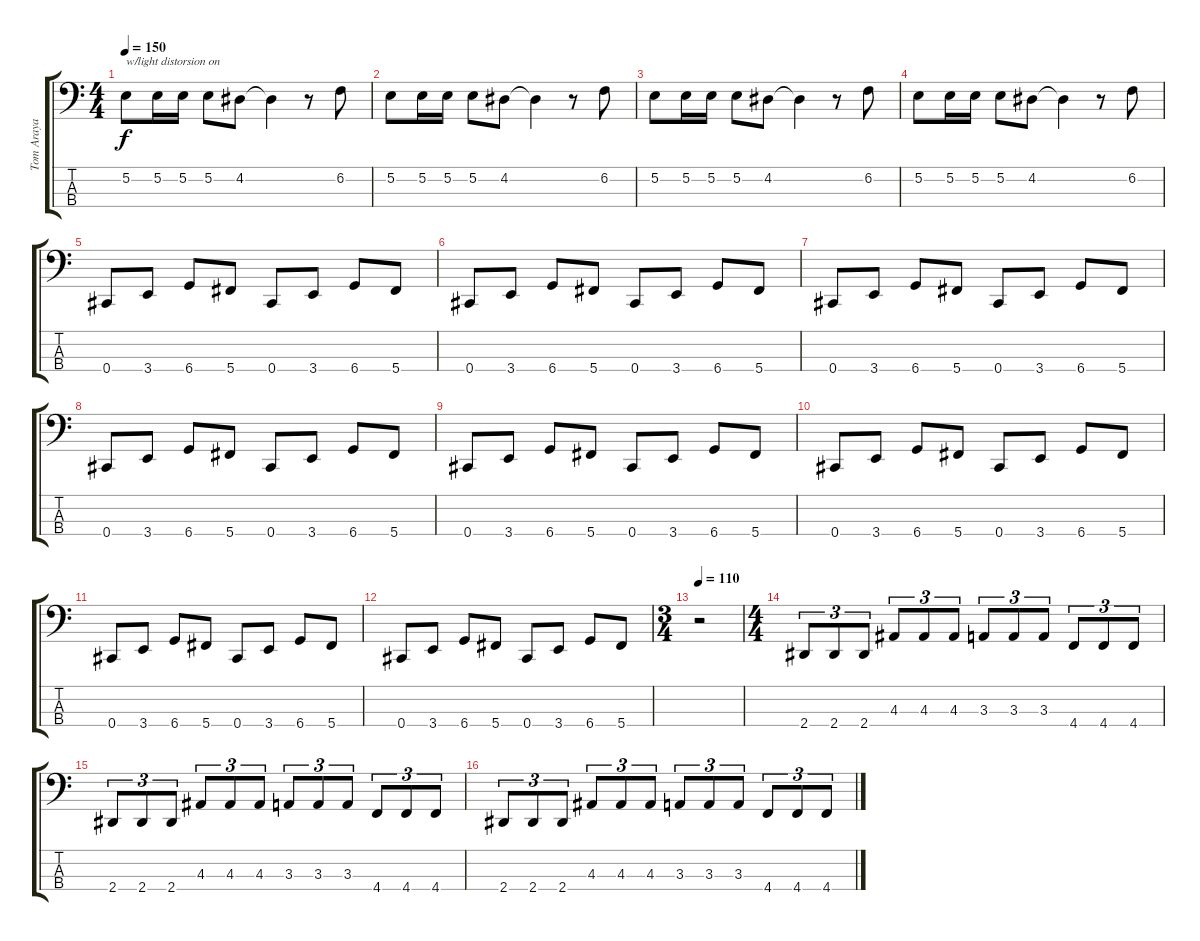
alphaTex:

\track ("Tom Araya" "Tom Araya") {instrument electricbasspick}
\staff {score tabs}
\tuning (E2 B1 Gb1 Db1) {hide}
\ts (4 4)
\tempo 150
\clef f4
\ks c
5.2.8{txt "w/light distorsion on" dy f} 5.2.16 5.2.16 5.2.8 4.2.8 4.2{t}.4 r.8 6.2.8 |
5.2.8 5.2.16 5.2.16 5.2.8 4.2.8 4.2{t}.4 r.8 6.2.8 |
5.2.8 5.2.16 5.2.16 5.2.8 4.2.8 4.2{t}.4 r.8 6.2.8 |
5.2.8 5.2.16 5.2.16 5.2.8 4.2.8 4.2{t}.4 r.8 6.2.8 |
0.4.8 3.4.8 6.4.8 5.4.8 0.4.8 3.4.8 6.4.8 5.4.8 |
0.4.8 3.4.8 6.4.8 5.4.8 0.4.8 3.4.8 6.4.8 5.4.8 |
0.4.8 3.4.8 6.4.8 5.4.8 0.4.8 3.4.8 6.4.8 5.4.8 |
0.4.8 3.4.8 6.4.8 5.4.8 0.4.8 3.4.8 6.4.8 5.4.8 |
0.4.8 3.4.8 6.4.8 5.4.8 0.4.8 3.4.8 6.4.8 5.4.8 |
0.4.8 3.4.8 6.4.8 5.4.8 0.4.8 3.4.8 6.4.8 5.4.8 |
0.4.8 3.4.8 6.4.8 5.4.8 0.4.8 3.4.8 6.4.8 5.4.8 |
0.4.8 3.4.8 6.4.8 5.4.8 0.4.8 3.4.8 6.4.8 5.4.8 |
\ts (3 4)
\tempo 110
r.2 |
\ts (4 4)
2.4.8{tu (3 2)} 2.4.8{tu (3 2)} 2.4.8{tu (3 2)} 4.3.8{tu (3 2)} 4.3.8{tu (3 2)} 4.3.8{tu (3 2)} 3.3.8{tu (3 2)} 3.3.8{tu (3 2)} 3.3.8{tu (3 2)} 4.4.8{tu (3 2)} 4.4.8{tu (3 2)} 4.4.8{tu (3 2)} |
2.4.8{tu (3 2)} 2.4.8{tu (3 2)} 2.4.8{tu (3 2)} 4.3.8{tu (3 2)} 4.3.8{tu (3 2)} 4.3.8{tu (3 2)} 3.3.8{tu (3 2)} 3.3.8{tu (3 2)} 3.3.8{tu (3 2)} 4.4.8{tu (3 2)} 4.4.8{tu (3 2)} 4.4.8{tu (3 2)} |
2.4.8{tu (3 2)} 2.4.8{tu (3 2)} 2.4.8{tu (3 2)} 4.3.8{tu (3 2)} 4.3.8{tu (3 2)} 4.3.8{tu (3 2)} 3.3.8{tu (3 2)} 3.3.8{tu (3 2)} 3.3.8{tu (3 2)} 4.4.8{tu (3 2)} 4.4.8{tu (3 2)} 4.4.8{tu (3 2)}
